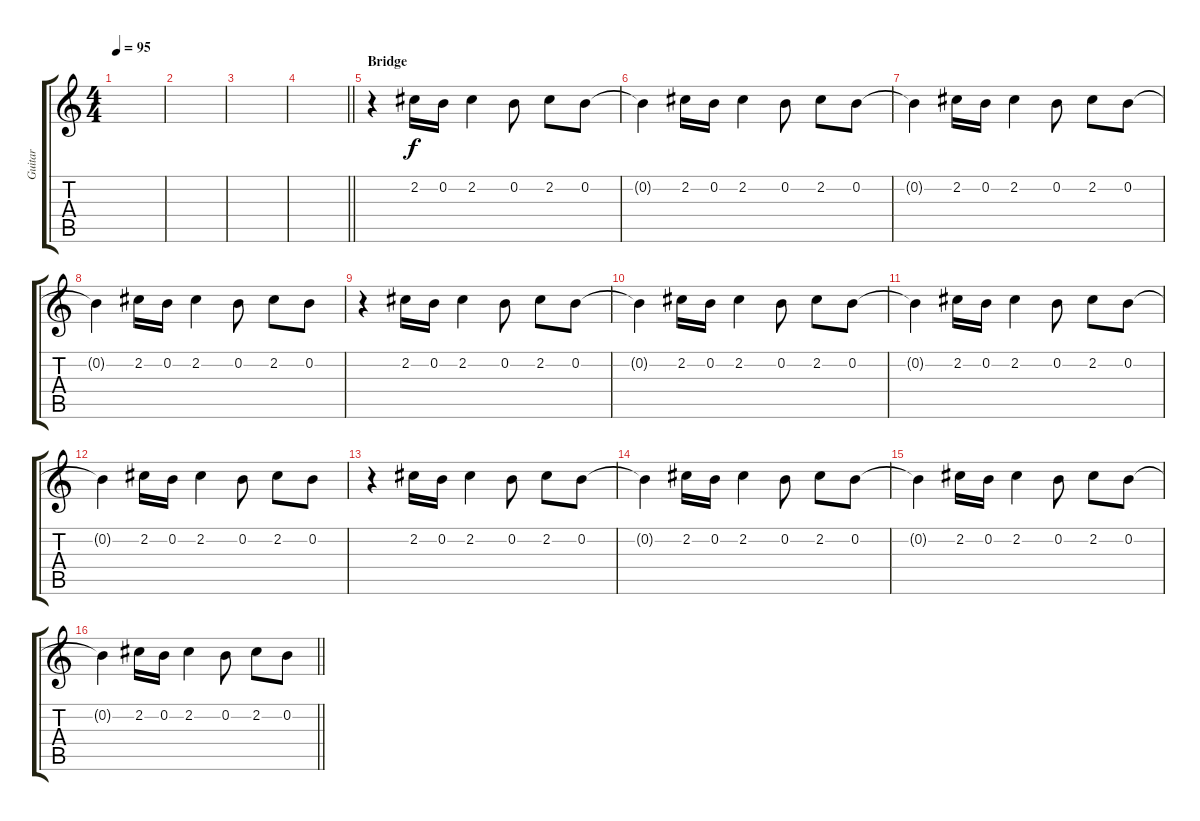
\track ("Guitar" "Guitar") {instrument electricguitarclean}
\staff {score tabs}
\tuning (E4 B3 G3 D3 A2 E2) {hide}
\ts (4 4)
\tempo 95
\clef g2
\ks c
|
|
|
\barLineRight lightlight
|
\section ("" "Bridge")
r.4{instrument overdrivenguitar} 2.2.16 0.2.16 2.2.4 0.2.8 2.2.8 0.2.8 |
0.2{t}.4 2.2.16 0.2.16 2.2.4 0.2.8 2.2.8 0.2.8 |
0.2{t}.4 2.2.16 0.2.16 2.2.4 0.2.8 2.2.8 0.2.8 |
0.2{t}.4 2.2.16 0.2.16 2.2.4 0.2.8 2.2.8 0.2.8 |
r.4{instrument overdrivenguitar} 2.2.16 0.2.16 2.2.4 0.2.8 2.2.8 0.2.8 |
0.2{t}.4 2.2.16 0.2.16 2.2.4 0.2.8 2.2.8 0.2.8 |
0.2{t}.4 2.2.16 0.2.16 2.2.4 0.2.8 2.2.8 0.2.8 |
0.2{t}.4 2.2.16 0.2.16 2.2.4 0.2.8 2.2.8 0.2.8 |
r.4{instrument overdrivenguitar} 2.2.16 0.2.16 2.2.4 0.2.8 2.2.8 0.2.8 |
0.2{t}.4 2.2.16 0.2.16 2.2.4 0.2.8 2.2.8 0.2.8 |
0.2{t}.4 2.2.16 0.2.16 2.2.4 0.2.8 2.2.8 0.2.8 |
\barLineRight lightlight
0.2{t}.4 2.2.16 0.2.16 2.2.4 0.2.8 2.2.8 0.2.8
